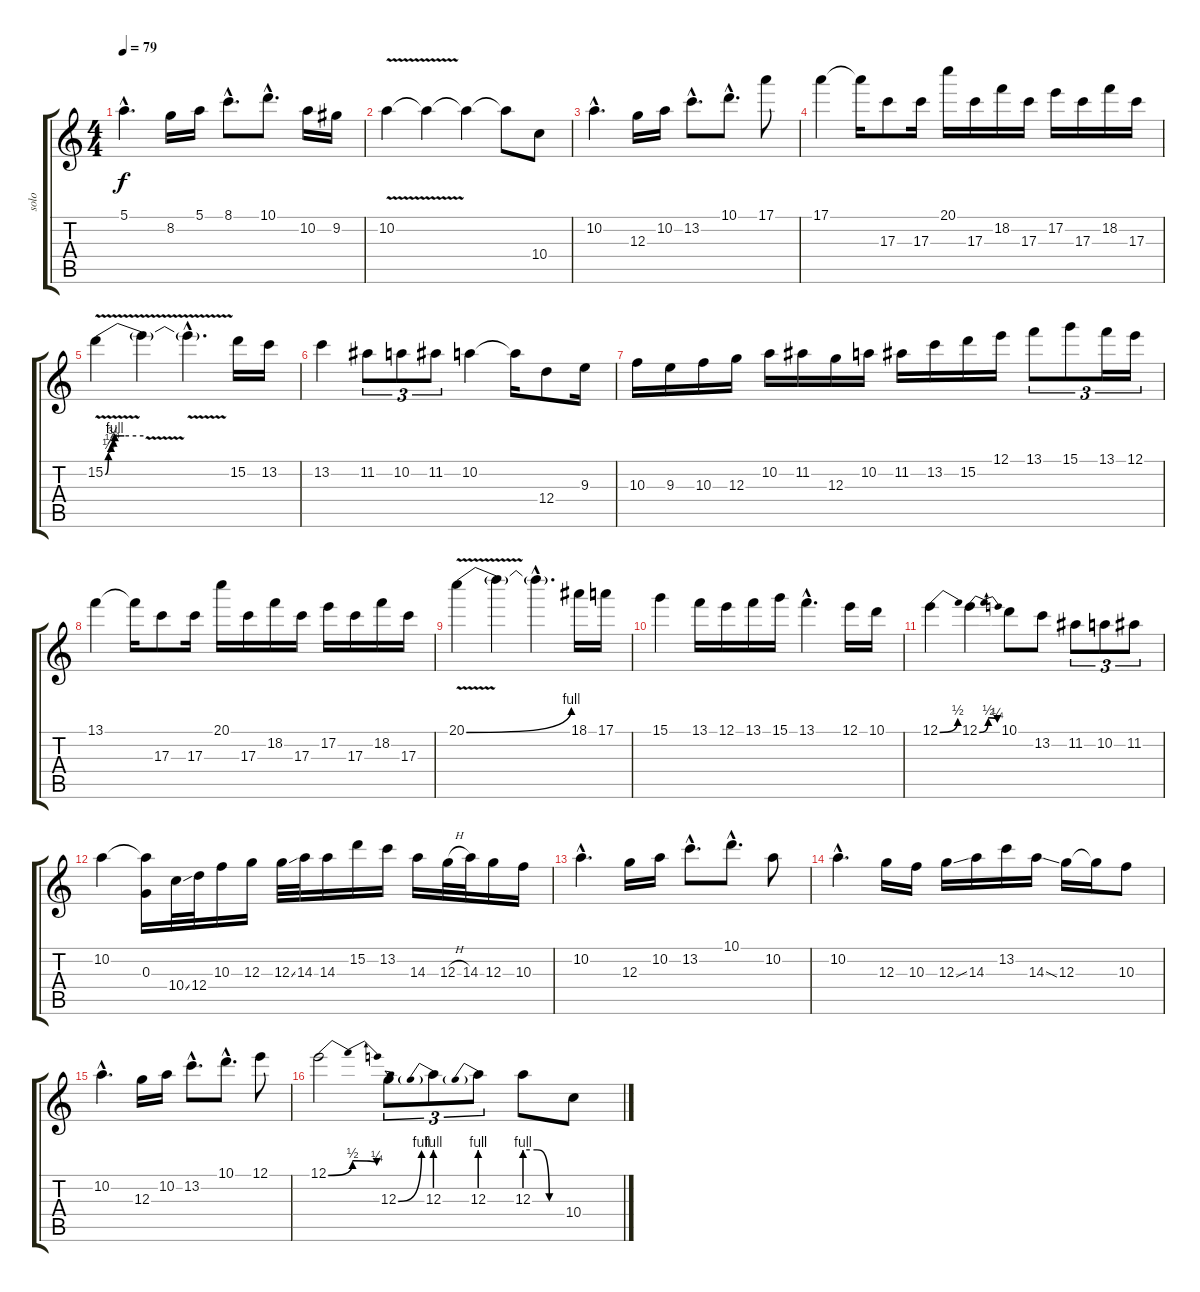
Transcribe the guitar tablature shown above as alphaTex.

\track ("solo" "solo") {instrument overdrivenguitar}
\staff {score tabs}
\tuning (E4 B3 G3 D3 A2 E2) {hide}
\ts (4 4)
\tempo 79
\clef g2
\ks c
5.1{hac}.4{d dy f} 8.2.16 5.1.16 8.1{hac}.8{d} 10.1{hac}.8{d} 10.2.16 9.2.16 |
10.2{v}.4 10.2{t}.4 10.2{t}.4 10.2{t}.8 10.4.8 |
10.2{hac}.4{d} 12.3.16 10.2.16 13.2{hac}.8{d} 10.1{hac}.8{d} 17.1.8 |
17.1.4 17.1{t}.16 17.3.8 17.3.16 20.1.16 17.3.16 18.2.16 17.3.16 17.2.16 17.3.16 18.2.16 17.3.16 |
15.2{be (custom 0 0 5 1 9 2 13 3 15 4 20 4 30 4 60 4) v}.4 15.2{v t}.4 15.2{v hac t}.4{d} 15.2.16 13.2.16 |
13.2.4 11.2.8{tu (3 2)} 10.2.8{tu (3 2)} 11.2.8{tu (3 2)} 10.2.4 10.2{t}.16 12.4.8 9.3.16 |
10.3.16 9.3.16 10.3.16 12.3.16 10.2.16 11.2.16 12.3.16 10.2.16 11.2.16 13.2.16 15.2.16 12.1.16 13.1.8{tu (3 2)} 15.1.8{tu (3 2)} 13.1.16{tu (3 2)} 12.1.16{tu (3 2)} |
13.1.4 13.1{t}.16 17.3.8 17.3.16 20.1.16 17.3.16 18.2.16 17.3.16 17.2.16 17.3.16 18.2.16 17.3.16 |
20.1{be (bend 0 0 60 4) v}.4 20.1{t}.4 20.1{hac t}.4{d} 18.1.16 17.1.16 |
15.1.4 13.1.16 12.1.16 13.1.16 15.1.16 13.1{hac}.4{d} 12.1.16 10.1.16 |
12.1{be (bend 0 0 60 2)}.4 12.1{be (bendrelease 0 0 30 2 45 2 60 1)}.4 10.1.8 13.2.8 11.2.8{tu (3 2)} 10.2.8{tu (3 2)} 11.2.8{tu (3 2)} |
10.2.4 (10.2{t} 0.3).16 10.4{ss}.32 12.4.32 10.3.16 12.3.16 12.3{ss}.32 14.3.32 14.3.16 15.2.16 13.2.16 14.3.16 12.3{h}.32 14.3.32 12.3.16 10.3.16 |
10.2{hac}.4{d} 12.3.16 10.2.16 13.2{hac}.8{d} 10.1{hac}.8{d} 10.2.8 |
10.2{hac}.4{d} 12.3.16 10.3.16 12.3{ss}.16 14.3.16 13.2.16 14.3{ss}.16 12.3.16 12.3{t}.16 10.3.8 |
10.2{hac}.4{d} 12.3.16 10.2.16 13.2{hac}.8{d} 10.1{hac}.8{d} 12.1.8 |
12.1{be (bendrelease 0 0 30 2 30 2 60 1)}.2 12.3{be (bend 0 0 60 4)}.8{tu (3 2)} 12.3{be (prebend 0 4 60 4)}.8{tu (3 2)} 12.3{be (prebend 0 4 60 4)}.8{tu (3 2)} 12.3{be (custom 0 4 20 4 40 0 60 0)}.8 10.4.8
